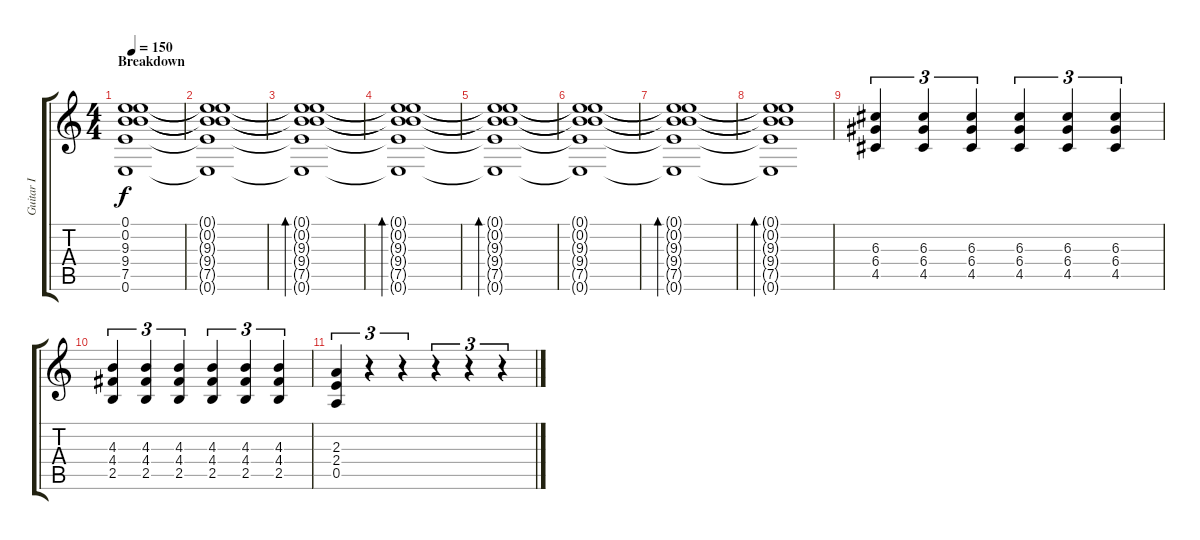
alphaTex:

\track ("Guitar I" "Guitar I") {instrument distortionguitar}
\staff {score tabs}
\tuning (E4 B3 G3 D3 A2 E2) {hide}
\ts (4 4)
\section ("" "Breakdown")
\tempo 150
\clef g2
\ks c
(0.1 0.2 9.3 9.4 7.5 0.6).1{dy f} |
(0.1{t} 0.2{t} 9.3{t} 9.4{t} 7.5{t} 0.6{t}).1 |
(0.1{t} 0.2{t} 9.3{t} 9.4{t} 7.5{t} 0.6{t}).1{bd 480} |
(0.1{t} 0.2{t} 9.3{t} 9.4{t} 7.5{t} 0.6{t}).1{bd 480} |
(0.1{t} 0.2{t} 9.3{t} 9.4{t} 7.5{t} 0.6{t}).1{bd 480} |
(0.1{t} 0.2{t} 9.3{t} 9.4{t} 7.5{t} 0.6{t}).1 |
(0.1{t} 0.2{t} 9.3{t} 9.4{t} 7.5{t} 0.6{t}).1{bd 480} |
(0.1{t} 0.2{t} 9.3{t} 9.4{t} 7.5{t} 0.6{t}).1{bd 480} |
(6.3 6.4 4.5).4{tu (3 2)} (6.3 6.4 4.5).4{tu (3 2)} (6.3 6.4 4.5).4{tu (3 2)} (6.3 6.4 4.5).4{tu (3 2)} (6.3 6.4 4.5).4{tu (3 2)} (6.3 6.4 4.5).4{tu (3 2)} |
(4.3 4.4 2.5).4{tu (3 2)} (4.3 4.4 2.5).4{tu (3 2)} (4.3 4.4 2.5).4{tu (3 2)} (4.3 4.4 2.5).4{tu (3 2)} (4.3 4.4 2.5).4{tu (3 2)} (4.3 4.4 2.5).4{tu (3 2)} |
(2.3 2.4 0.5).4{tu (3 2)} r.4{tu (3 2)} r.4{tu (3 2)} r.4{tu (3 2)} r.4{tu (3 2)} r.4{tu (3 2)}
